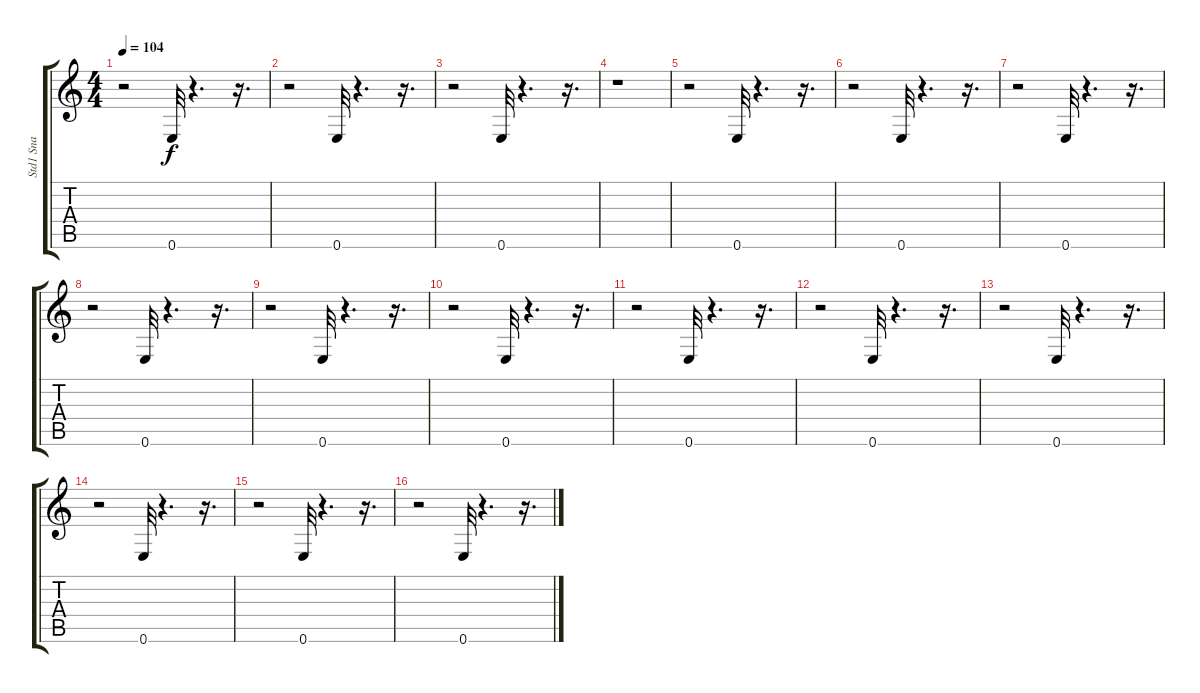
\track ("  Std1 Snare2" "  Std1 Sna") {instrument acousticguitarsteel}
\staff {score tabs}
\tuning (E4 B3 G3 D3 A2 E2) {hide}
\ts (4 4)
\tempo 104
\clef g2
\ks c
r.2{dy f} 0.6.32 r.4{d} r.16{d} |
r.2 0.6.32 r.4{d} r.16{d} |
r.2 0.6.32 r.4{d} r.16{d} |
r.1 |
r.2 0.6.32 r.4{d} r.16{d} |
r.2 0.6.32 r.4{d} r.16{d} |
r.2 0.6.32 r.4{d} r.16{d} |
r.2 0.6.32 r.4{d} r.16{d} |
r.2 0.6.32 r.4{d} r.16{d} |
r.2 0.6.32 r.4{d} r.16{d} |
r.2 0.6.32 r.4{d} r.16{d} |
r.2 0.6.32 r.4{d} r.16{d} |
r.2 0.6.32 r.4{d} r.16{d} |
r.2 0.6.32 r.4{d} r.16{d} |
r.2 0.6.32 r.4{d} r.16{d} |
r.2 0.6.32 r.4{d} r.16{d}
